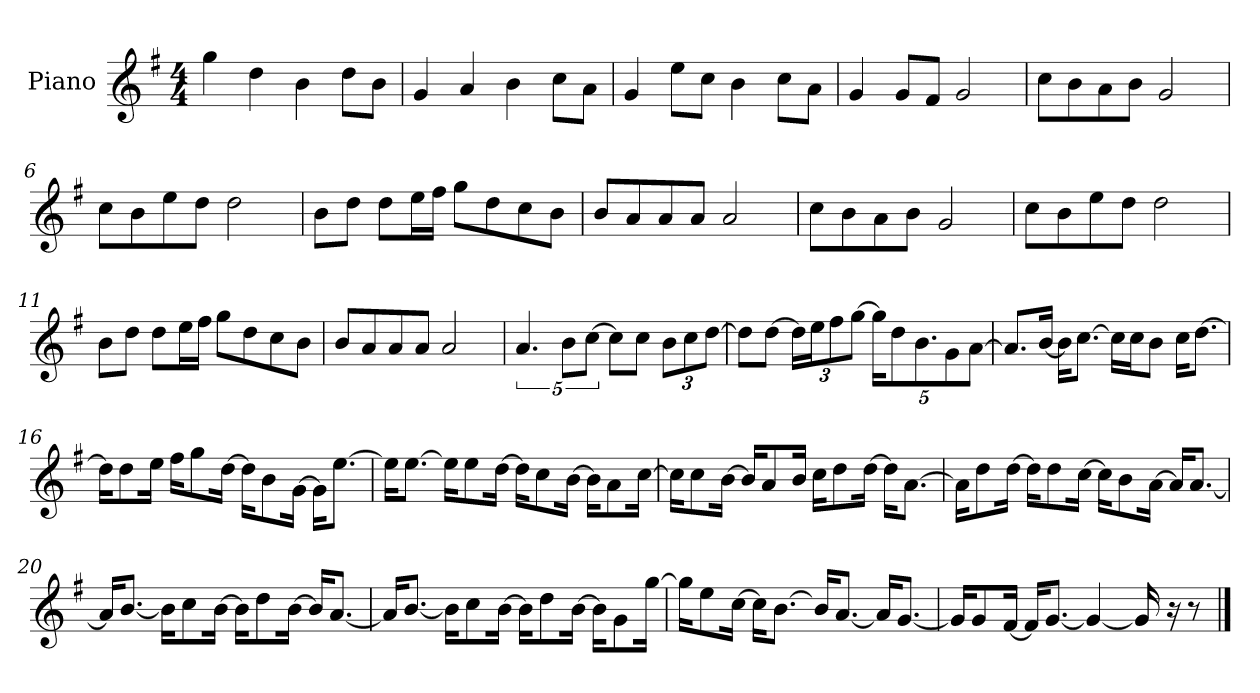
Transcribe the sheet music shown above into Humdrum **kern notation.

**kern
*part1
*staff1
*I"Piano
*I'P-no
*clefG2
*k[f#]
*M4/4
*MM90
=1
4gg\
4dd\
4b\
8dd\L
8b\J
=2
4g/
4a/
4b\
8cc\L
8a\J
=3
4g/
8ee\L
8cc\J
4b\
8cc\L
8a\J
=4
4g/
8g/L
8f#/J
2g/
=5
8cc\L
8b\
8a\
8b\J
2g/
=6
8cc\L
8b\
8ee\
8dd\J
2dd\
!!LO:LB:g=z
=7
8b\L
8dd\J
8dd\L
16ee\L
16ff#\JJ
8gg\L
8dd\
8cc\
8b\J
=8
8b/L
8a/
8a/
8a/J
2a/
=9
8cc\L
8b\
8a\
8b\J
2g/
=10
8cc\L
8b\
8ee\
8dd\J
2dd\
=11
8b\L
8dd\J
8dd\L
16ee\L
16ff#\JJ
8gg\L
8dd\
8cc\
8b\J
=12
8b/L
8a/
8a/
8a/J
2a/
!!LO:LB:g=z
=13
5.a/
10b\L
[10cc\J
8cc\L]
8cc\J
*Xbrackettup
12b\L
12cc\
[12dd\J
=14
8dd\L]
[8dd\J
24dd\LL]
24ee\J
12ff#\
[12gg\J
20gg\KL]
10dd\
10.b\
10g\
[10a\J
=15
8.a/L]
[16b/Jk
16b\KL]
[8.cc\J
16cc\LL]
16cc\J
8b\J
16cc\KL
[8.dd\J
=16
16dd\KL]
8dd\
16ee\Jk
16ff#\KL
8gg\
[16dd\Jk
16dd\KL]
8b\
[16g\Jk
16g\KL]
[8.ee\J
!!LO:LB:g=z
=17
16ee\KL]
[8.ee\J
16ee\KL]
8ee\
[16dd\Jk
16dd\KL]
8cc\
[16b\Jk
16b\KL]
8a\
[16cc\Jk
=18
16cc\KL]
8cc\
[16b\Jk
16b/KL]
8a/
16b/Jk
16cc\KL
8dd\
[16dd\Jk
16dd\KL]
[8.a\J
=19
16a\KL]
8dd\
[16dd\Jk
16dd\KL]
8dd\
[16cc\Jk
16cc\KL]
8b\
[16a\Jk
16a/KL]
[8.a/J
!!LO:LB:g=z
=20
16a/KL]
[8.b/J
16b\KL]
8cc\
[16b\Jk
16b\KL]
8dd\
[16b\Jk
16b/KL]
[8.a/J
=21
16a/KL]
[8.b/J
16b\KL]
8cc\
[16b\Jk
16b\KL]
8dd\
[16b\Jk
16b\KL]
8g\
[16gg\Jk
=22
16gg\KL]
8ee\
[16cc\Jk
16cc\KL]
[8.b\J
16b/KL]
[8.a/J
16a/KL]
[8.g/J
=23
16g/KL]
8g/
[16f#/Jk
16f#/KL]
[8.g/J
4g/_
16g/]
16r
8r
==
*-
